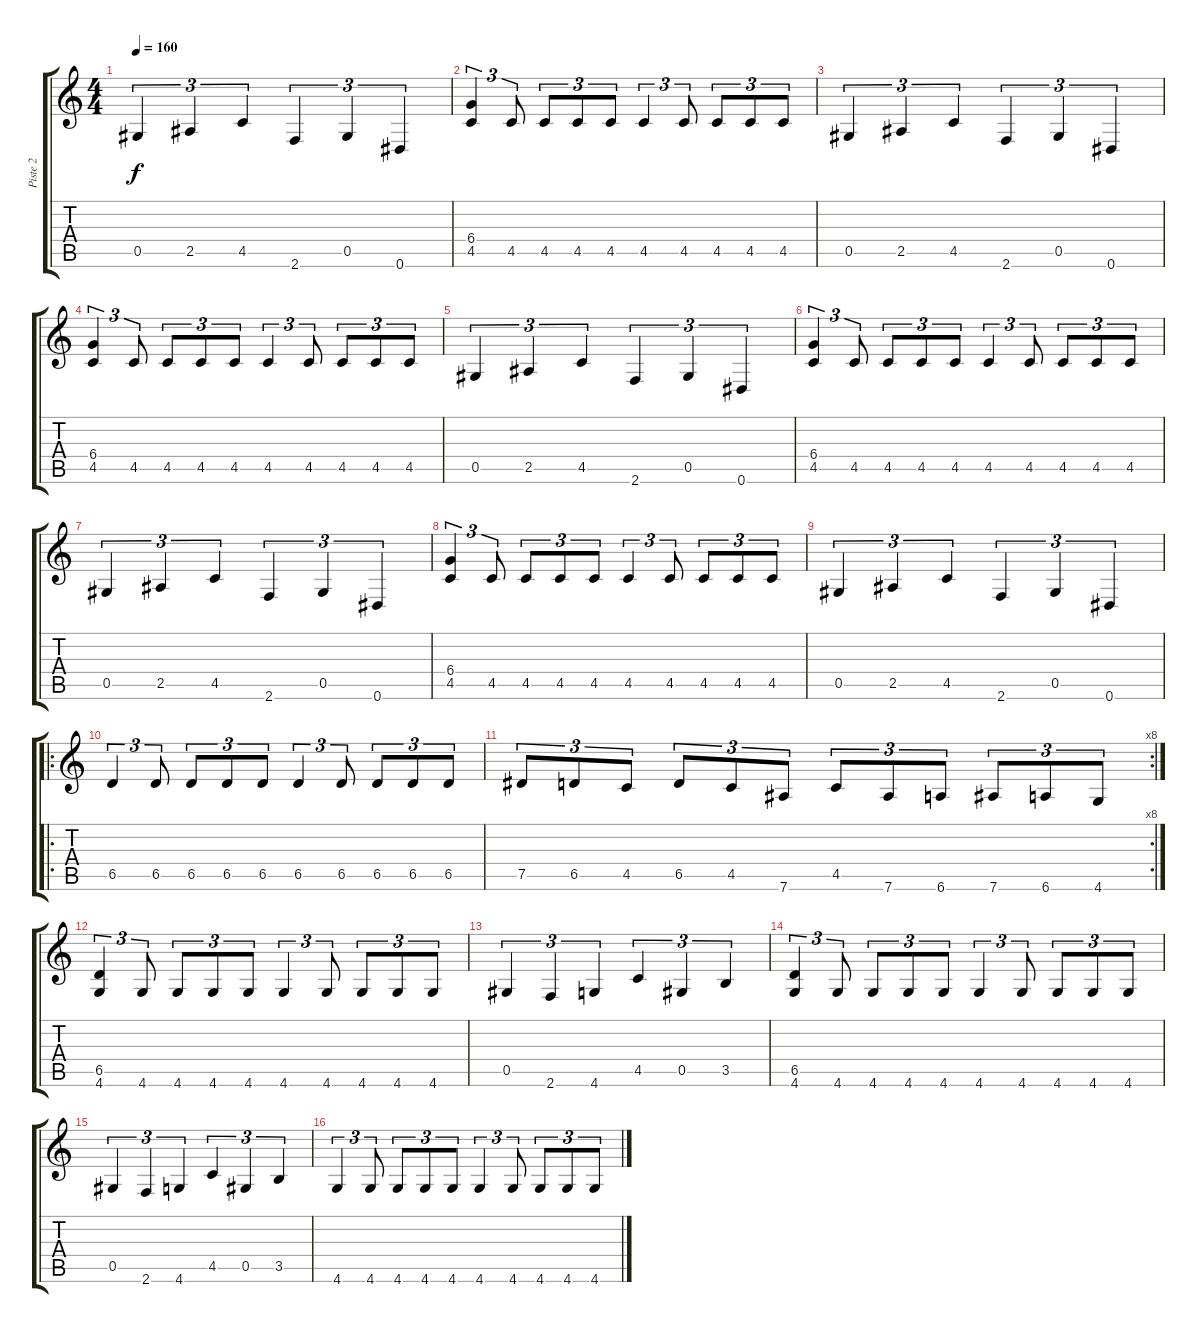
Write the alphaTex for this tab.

\track ("Piste 2" "Piste 2") {instrument distortionguitar}
\staff {score tabs}
\tuning (Eb4 Bb3 Gb3 Db3 Ab2 Eb2) {hide}
\ts (4 4)
\tempo 160
\clef g2
\ks c
0.5.4{tu (3 2) dy f} 2.5.4{tu (3 2)} 4.5.4{tu (3 2)} 2.6.4{tu (3 2)} 0.5.4{tu (3 2)} 0.6.4{tu (3 2)} |
(6.4 4.5).4{tu (3 2)} 4.5.8{tu (3 2)} 4.5.8{tu (3 2)} 4.5.8{tu (3 2)} 4.5.8{tu (3 2)} 4.5.4{tu (3 2)} 4.5.8{tu (3 2)} 4.5.8{tu (3 2)} 4.5.8{tu (3 2)} 4.5.8{tu (3 2)} |
0.5.4{tu (3 2)} 2.5.4{tu (3 2)} 4.5.4{tu (3 2)} 2.6.4{tu (3 2)} 0.5.4{tu (3 2)} 0.6.4{tu (3 2)} |
(6.4 4.5).4{tu (3 2)} 4.5.8{tu (3 2)} 4.5.8{tu (3 2)} 4.5.8{tu (3 2)} 4.5.8{tu (3 2)} 4.5.4{tu (3 2)} 4.5.8{tu (3 2)} 4.5.8{tu (3 2)} 4.5.8{tu (3 2)} 4.5.8{tu (3 2)} |
0.5.4{tu (3 2)} 2.5.4{tu (3 2)} 4.5.4{tu (3 2)} 2.6.4{tu (3 2)} 0.5.4{tu (3 2)} 0.6.4{tu (3 2)} |
(6.4 4.5).4{tu (3 2)} 4.5.8{tu (3 2)} 4.5.8{tu (3 2)} 4.5.8{tu (3 2)} 4.5.8{tu (3 2)} 4.5.4{tu (3 2)} 4.5.8{tu (3 2)} 4.5.8{tu (3 2)} 4.5.8{tu (3 2)} 4.5.8{tu (3 2)} |
0.5.4{tu (3 2)} 2.5.4{tu (3 2)} 4.5.4{tu (3 2)} 2.6.4{tu (3 2)} 0.5.4{tu (3 2)} 0.6.4{tu (3 2)} |
(6.4 4.5).4{tu (3 2)} 4.5.8{tu (3 2)} 4.5.8{tu (3 2)} 4.5.8{tu (3 2)} 4.5.8{tu (3 2)} 4.5.4{tu (3 2)} 4.5.8{tu (3 2)} 4.5.8{tu (3 2)} 4.5.8{tu (3 2)} 4.5.8{tu (3 2)} |
0.5.4{tu (3 2)} 2.5.4{tu (3 2)} 4.5.4{tu (3 2)} 2.6.4{tu (3 2)} 0.5.4{tu (3 2)} 0.6.4{tu (3 2)} |
\ro
6.5.4{tu (3 2)} 6.5.8{tu (3 2)} 6.5.8{tu (3 2)} 6.5.8{tu (3 2)} 6.5.8{tu (3 2)} 6.5.4{tu (3 2)} 6.5.8{tu (3 2)} 6.5.8{tu (3 2)} 6.5.8{tu (3 2)} 6.5.8{tu (3 2)} |
\rc 8
7.5.8{tu (3 2)} 6.5.8{tu (3 2)} 4.5.8{tu (3 2)} 6.5.8{tu (3 2)} 4.5.8{tu (3 2)} 7.6.8{tu (3 2)} 4.5.8{tu (3 2)} 7.6.8{tu (3 2)} 6.6.8{tu (3 2)} 7.6.8{tu (3 2)} 6.6.8{tu (3 2)} 4.6.8{tu (3 2)} |
(6.5 4.6).4{tu (3 2)} 4.6.8{tu (3 2)} 4.6.8{tu (3 2)} 4.6.8{tu (3 2)} 4.6.8{tu (3 2)} 4.6.4{tu (3 2)} 4.6.8{tu (3 2)} 4.6.8{tu (3 2)} 4.6.8{tu (3 2)} 4.6.8{tu (3 2)} |
0.5.4{tu (3 2)} 2.6.4{tu (3 2)} 4.6.4{tu (3 2)} 4.5.4{tu (3 2)} 0.5.4{tu (3 2) txt ""} 3.5.4{tu (3 2)} |
(6.5 4.6).4{tu (3 2)} 4.6.8{tu (3 2)} 4.6.8{tu (3 2)} 4.6.8{tu (3 2)} 4.6.8{tu (3 2)} 4.6.4{tu (3 2)} 4.6.8{tu (3 2)} 4.6.8{tu (3 2)} 4.6.8{tu (3 2)} 4.6.8{tu (3 2)} |
0.5.4{tu (3 2)} 2.6.4{tu (3 2)} 4.6.4{tu (3 2)} 4.5.4{tu (3 2)} 0.5.4{tu (3 2)} 3.5.4{tu (3 2)} |
4.6.4{tu (3 2)} 4.6.8{tu (3 2)} 4.6.8{tu (3 2)} 4.6.8{tu (3 2)} 4.6.8{tu (3 2)} 4.6.4{tu (3 2)} 4.6.8{tu (3 2)} 4.6.8{tu (3 2)} 4.6.8{tu (3 2)} 4.6.8{tu (3 2)}
